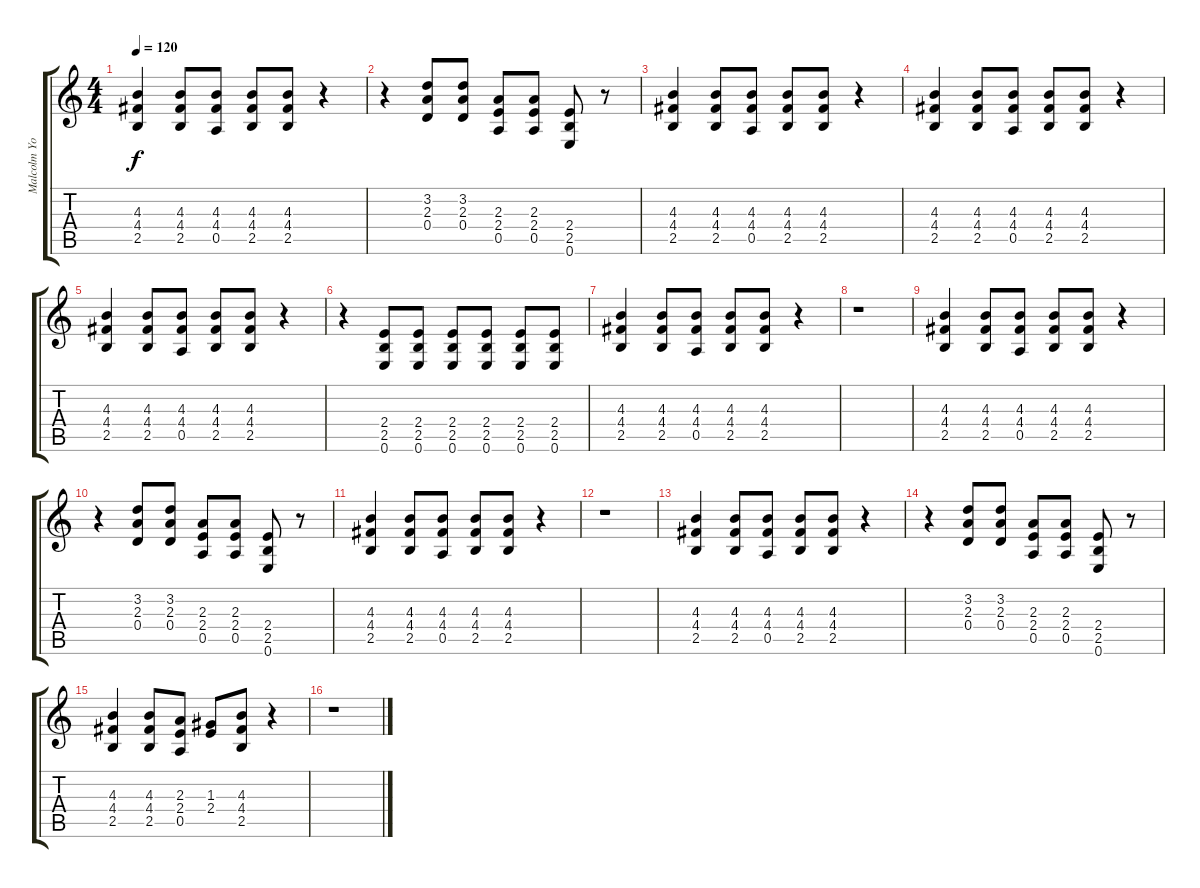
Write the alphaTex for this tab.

\track ("Malcolm Young - Rythmn Guitar" "Malcolm Yo") {instrument distortionguitar}
\staff {score tabs}
\tuning (E4 B3 G3 D3 A2 E2) {hide}
\ts (4 4)
\tempo 120
\clef g2
\ks c
(4.3 4.4 2.5).4{dy f} (4.3 4.4 2.5).8 (4.3 4.4 0.5).8 (4.3 4.4 2.5).8 (4.3 4.4 2.5).8 r.4 |
r.4 (3.2 2.3 0.4).8 (3.2 2.3 0.4).8 (2.3 2.4 0.5).8 (2.3 2.4 0.5).8 (2.4 2.5 0.6).8 r.8 |
(4.3 4.4 2.5).4 (4.3 4.4 2.5).8 (4.3 4.4 0.5).8 (4.3 4.4 2.5).8 (4.3 4.4 2.5).8 r.4 |
(4.3 4.4 2.5).4 (4.3 4.4 2.5).8 (4.3 4.4 0.5).8 (4.3 4.4 2.5).8 (4.3 4.4 2.5).8 r.4 |
(4.3 4.4 2.5).4 (4.3 4.4 2.5).8 (4.3 4.4 0.5).8 (4.3 4.4 2.5).8 (4.3 4.4 2.5).8 r.4 |
r.4 (2.4 2.5 0.6).8 (2.4 2.5 0.6).8 (2.4 2.5 0.6).8 (2.4 2.5 0.6).8 (2.4 2.5 0.6).8 (2.4 2.5 0.6).8 |
(4.3 4.4 2.5).4 (4.3 4.4 2.5).8 (4.3 4.4 0.5).8 (4.3 4.4 2.5).8 (4.3 4.4 2.5).8 r.4 |
r.1 |
(4.3 4.4 2.5).4 (4.3 4.4 2.5).8 (4.3 4.4 0.5).8 (4.3 4.4 2.5).8 (4.3 4.4 2.5).8 r.4 |
r.4 (3.2 2.3 0.4).8 (3.2 2.3 0.4).8 (2.3 2.4 0.5).8 (2.3 2.4 0.5).8 (2.4 2.5 0.6).8 r.8 |
(4.3 4.4 2.5).4 (4.3 4.4 2.5).8 (4.3 4.4 0.5).8 (4.3 4.4 2.5).8 (4.3 4.4 2.5).8 r.4 |
r.1 |
(4.3 4.4 2.5).4 (4.3 4.4 2.5).8 (4.3 4.4 0.5).8 (4.3 4.4 2.5).8 (4.3 4.4 2.5).8 r.4 |
r.4 (3.2 2.3 0.4).8 (3.2 2.3 0.4).8 (2.3 2.4 0.5).8 (2.3 2.4 0.5).8 (2.4 2.5 0.6).8 r.8 |
(4.3 4.4 2.5).4 (4.3 4.4 2.5).8 (2.3 2.4 0.5).8 (1.3 2.4).8 (4.3 4.4 2.5).8 r.4 |
r.1
